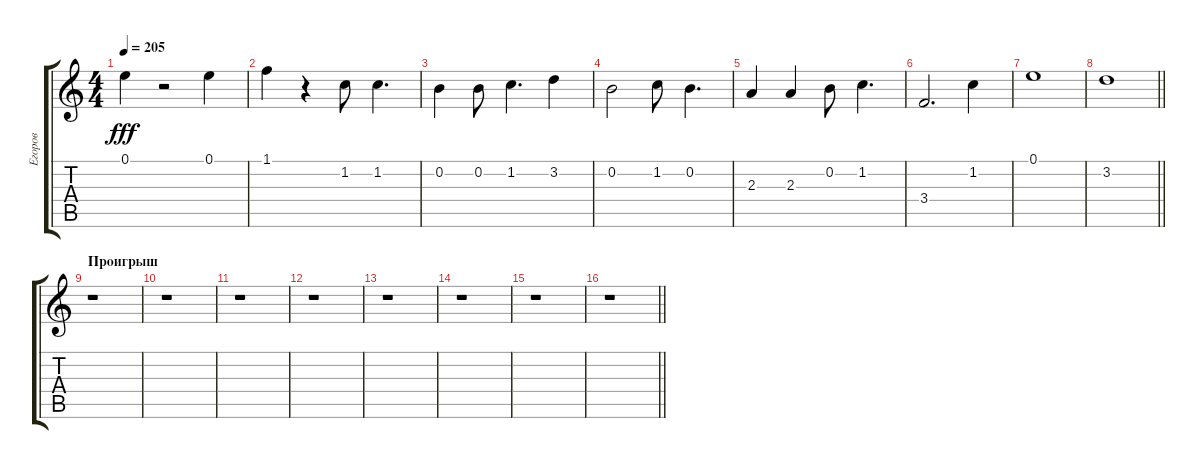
\track ("Егоров" "Егоров") {instrument contrabass}
\staff {score tabs}
\tuning (E4 B3 G3 D3 A2 E2) {hide}
\ts (4 4)
\tempo 205
\clef g2
\ks c
0.1.4{dy fff} r.2 0.1.4 |
1.1.4 r.4 1.2.8 1.2.4{d} |
0.2.4 0.2.8 1.2.4{d} 3.2.4 |
0.2.2 1.2.8 0.2.4{d} |
2.3.4 2.3.4 0.2.8 1.2.4{d} |
3.4.2{d} 1.2.4 |
0.1.1 |
\barLineRight lightlight
3.2.1 |
\section ("" "Проигрыш")
r.1 |
r.1 |
r.1 |
r.1 |
r.1 |
r.1 |
r.1 |
\barLineRight lightlight
r.1
